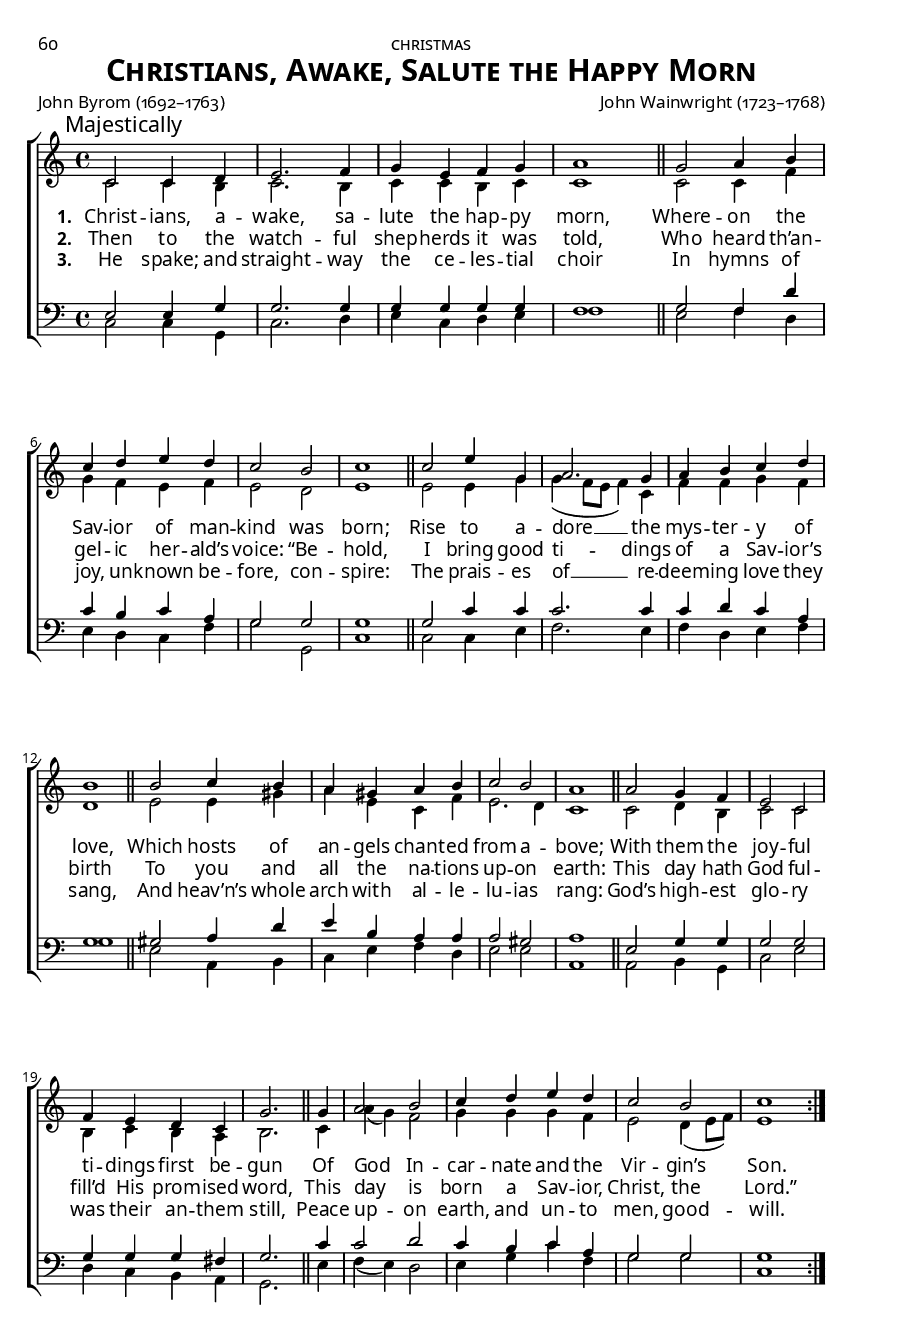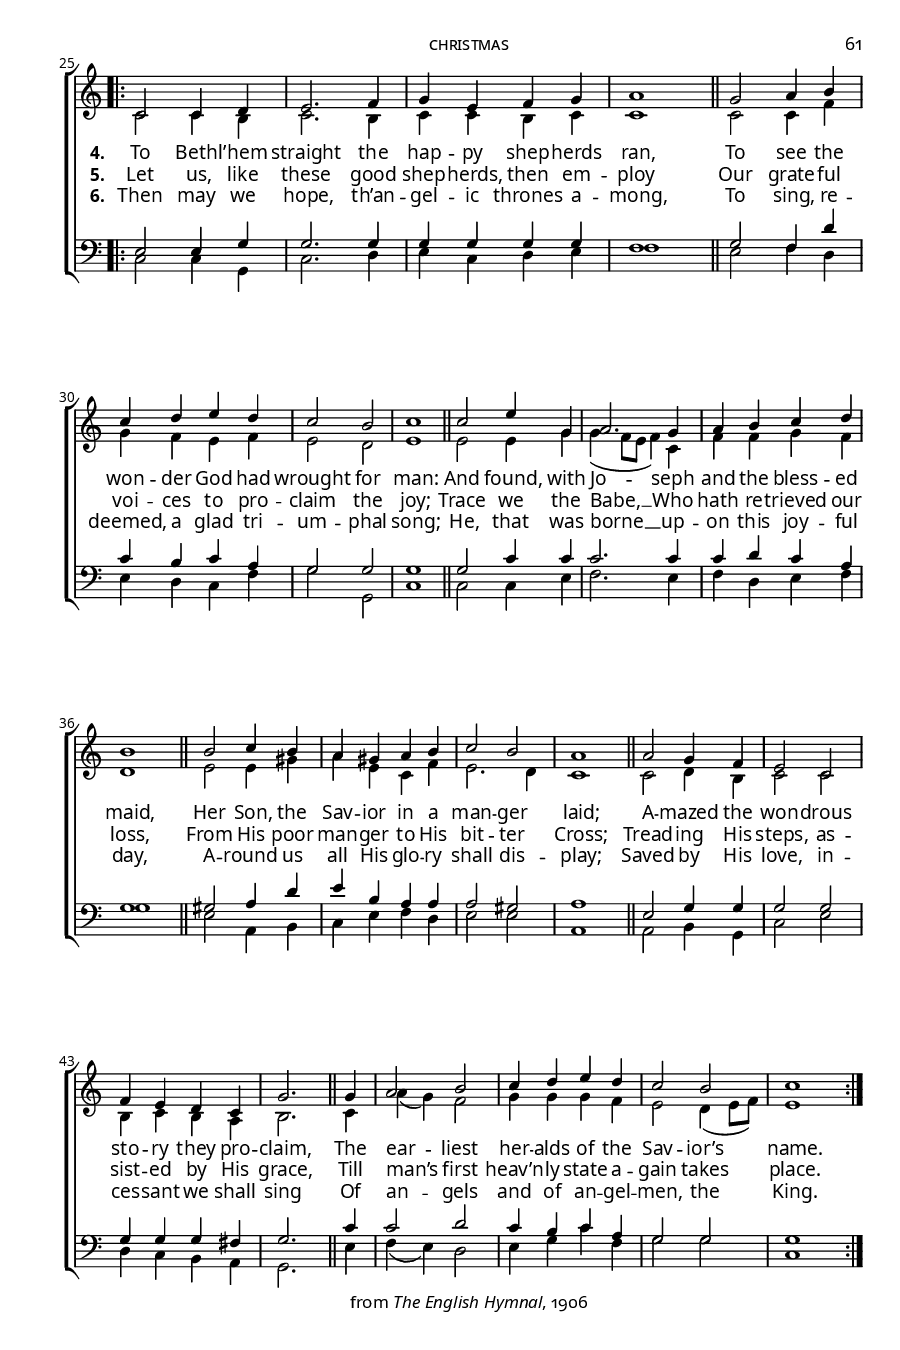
\version "2.14.2"
\include "util.ly"
\header {
  title = \markup{\override #'(font-name . "Garamond Premier Pro Semibold"){ \abs-fontsize #15 \smallCapsOldStyle"Christians, Awake, Salute the Happy Morn"}}
  poet = \markup\oldStyleNum"John Byrom (1692–1763)"
  composer = \markup\oldStyleNum"John Wainwright (1723–1768)"
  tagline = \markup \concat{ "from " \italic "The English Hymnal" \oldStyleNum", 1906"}
}
\paper {
  paper-height = 9\in
  paper-width = 6\in
  indent = 0\in
  %system-system-spacing = #'((basic-distance . 10) (padding . 0))
  %system-system-spacing =
  %  #'((basic-distance . 0)
  %     (minimum-distance . 0)
  %     (padding . -1)
  %     (stretchability . 100))
  ragged-last-bottom = ##f
  ragged-bottom = ##f
  two-sided = ##t
  inner-margin = 0.5\in
  outer-margin = 0.25\in
  top-margin = 0.25\in
  bottom-margin = 0.25\in
  first-page-number = #060
  print-first-page-number = ##t
  headerLine = \markup{\override #'(font-name . "Garamond Premier Pro") \smallCapsOldStyle"christmas"}
  oddHeaderMarkup = \markup\fill-line{
     \override #'(font-name . "Garamond Premier Pro")\abs-fontsize #8.5
     \combine 
        \fill-line{"" \if \should-print-page-number
        \oldStylePageNum""
        }
        \fill-line{\headerLine}
  }
  evenHeaderMarkup = \markup {
     \override #'(font-name . "Garamond Premier Pro")\abs-fontsize #8.5
     \combine
        \if \should-print-page-number
        \oldStylePageNum""
        \fill-line{\headerLine}
  }
}
#(set-global-staff-size 15) \paper{ #(define fonts (make-pango-font-tree "GoudyOlSt BT" "Garamond Premier Pro" "Garamond Premier Pro" (/ 15 20))) }
global = {
  \key c \major
  \time 4/4
  \override DynamicLineSpanner #'staff-padding = #0.0
  \override DynamicLineSpanner #'Y-extent = #'(0 . 0)
}

sopMusic = \relative c' {
  \repeat volta 3 {
    c2 c4 d |
    e2. f4 |
    g e f g |
    a1 \bar "||"
    g2 a4 b |
    
    c d e d |
    c2 b |
    c1 \bar "||"
    c2 e4 g, |
    a2. g4 |
    a b c d |
    b1 \bar "||"
    
    b2 c4 b |
    a gis a b |
    c2 b |
    a1 \bar "||"
    a2 g4 f |
    e2 c |
    
    f4 e d c |
    g'2. \bar"||" g4 |
    a2 b |
    c4 d e d |
    c2 b |
    c1 \break
  }
}
sopWords = \lyricmode {
  
}

altoMusic = \relative c' {
  c2 c4 b |
  c2. b4 |
  c c b c |
  c1 |
  c2 c4 f |
  
  g f e f |
  e2 d |
  e1 |
  e2 e4 g |
  g( f8[ e] f4) c4 |
  f f g f |
  d1 |
  
  e2 e4 gis |
  a e c f |
  e2. d4 |
  c1 |
  c2 d4 b |
  c2 c |
  
  b4 c b a |
  b2. c4 |
  a'( g) f2 |
  g4 g g f |
  e2 d4( e8[ f]) |
  e1
}
altoWords = \lyricmode {
  \dropLyricsVII
  \set stanza = #"1. "
  \set associatedVoice = "altos"
  Christ -- ians, a -- wake, sa -- lute the hap -- py morn,
  Where -- on the Sav -- ior of man -- kind was born;
  Rise to a -- dore __ the mys -- ter -- y of love,
  \unset associatedVoice
  Which hosts of an -- gels chant -- ed from a -- bove;
  With them the joy -- ful ti -- dings first be -- gun
  Of God In -- car -- nate and the Vir -- gin’s Son.
  
  \set stanza = #"4. "
  \set associatedVoice = "altos"
  To Beth -- l’hem straight the hap -- py shep -- herds ran,
  To see the won -- der God had wrought for man:
  And found, with Jo -- seph and the bless -- ed maid,
  \unset associatedVoice
  Her Son, the Sav -- ior in a man -- ger laid;
  A -- mazed the won -- drous sto -- ry they pro -- claim,
  The ear -- liest her -- alds of the Sav -- ior’s name.
}
altoWordsII = \lyricmode {
  \dropLyricsVII
  \set stanza = #"2. "
  \set associatedVoice = "altos"
  Then to the watch -- ful shep -- herds it was told,
  Who heard th’an -- gel -- ic her -- ald’s voice: “Be -- hold,
  I bring good ti -- dings of a Sav -- ior’s birth
  \unset associatedVoice
  To you and all the na -- tions up -- on earth:
  This day hath God ful -- fill’d His prom -- ised word,
  This day is born a Sav -- ior, Christ, the Lord.”
  
  \set stanza = #"5. "
  \set associatedVoice = "altos"
  Let us, like these good shep -- herds, then em -- ploy
  Our grate -- ful voi -- ces to pro -- claim the joy;
  Trace we the Babe, __ Who hath re -- trieved our loss,
  \unset associatedVoice
  From His poor man -- ger to His bit -- ter Cross;
  Tread -- ing His steps, as -- sist -- ed by His grace,
  Till man’s first heav’n -- ly state a -- gain takes place.
}
altoWordsIII = \lyricmode {
  \dropLyricsVII
  \set stanza = #"3. "
  \set associatedVoice = "altos"
  He spake; and straight -- way the ce -- les -- tial choir
  In hymns of joy, un -- known be -- fore, con -- spire:
  The prais -- es of __ re -- deem -- ing love they sang,
  \unset associatedVoice
  And heav’n’s whole arch with al -- le -- lu -- ias rang:
  God’s high -- est glo -- ry was their an -- them still,
  Peace up -- on earth, and un -- to men, good -- will.
  
  \set stanza = #"6. "
  \set associatedVoice = "altos"
  Then may we hope, th’an -- gel -- ic thrones a -- mong,
  To sing, re -- deemed, a glad tri -- um -- phal song;
  He, that was borne __ up -- on this joy -- ful day,
  \unset associatedVoice
  A -- round us all His glo -- ry shall dis -- play;
  Saved by His love, in -- ces -- sant we shall sing
  Of an -- gels and of an -- gel -- men, the King.
}
altoWordsIV = \lyricmode {
}
altoWordsV = \lyricmode {
}
altoWordsVI = \lyricmode {
}

tenorMusic = \relative c {
  e2 e4 g |
  g2. g4 |
  g g g g |
  f1 |
  g2 f4 d' |
  
  c b c a |
  g2 g |
  g1 |
  g2 c4 c |
  c2. c4 |
  c d c a |
  g1 |
  
  gis2 a4 d |
  e b a a |
  a2 gis |
  a1 |
  e2 g4 g |
  g2 g |
  
  g4 g g fis |
  g2. c4 |
  c2 d |
  c4 b c a |
  g2 g |
  g1
}
tenorWords = \lyricmode {

}

bassMusic = \relative c {
  c2 c4 g |
  c2. d4 |
  e c d e |
  f1 |
  e2 f4 d |
  e d c f |
  g2 g, |
  c1 |
  c2 c4 e |
  f2. e4 |
  f d e f |
  g1 |
  
  e2 a,4 b |
  c e f d |
  e2 e |
  a,1 |
  a2 b4 g |
  c2 e |
  
  d4 c b a |
  g2. e'4 |
  f( e) d2 |
  e4 g c f, |
  g2 g |
  c,1
}
bassWords = \lyricmode {

}

\score {
  <<
   \new ChoirStaff <<
%    \new Lyrics = sopranos \with { \override VerticalAxisGroup #'nonstaff-relatedstaff-spacing = #'((basic-distance . 1)) }
    \new Staff = women <<
      \new Voice = "sopranos" { \voiceOne << \global {\once \override Score.RehearsalMark #'self-alignment-X = #LEFT \mark "Majestically" \sopMusic \sopMusic} >> }
      \new Voice = "altos" { \voiceTwo << \global \repeat unfold 2 \altoMusic >> }
    >>
    \new Lyrics \with { alignAboveContext = #"women" \override VerticalAxisGroup #'nonstaff-relatedstaff-spacing = #'((basic-distance . 1))} \lyricsto "sopranos" \sopWords
   \new Staff = men <<
      \clef bass
      \new Voice = "tenors" { \voiceOne << \global \repeat unfold 2 \tenorMusic >> }
      \new Voice = "basses" { \voiceTwo << \global \repeat unfold 2 \bassMusic >> }
    >>
    \new Lyrics = "altosVI"  \with { alignBelowContext = #"women" 
      \override VerticalAxisGroup #'nonstaff-relatedstaff-spacing = #'((basic-distance . 1))
      } \lyricsto "basses" \altoWordsVI
    \new Lyrics = "altosV"  \with { alignBelowContext = #"women" 
      \override VerticalAxisGroup #'nonstaff-relatedstaff-spacing = #'((basic-distance . 1))
      } \lyricsto "basses" \altoWordsV
    \new Lyrics = "altosIV"  \with { alignBelowContext = #"women" 
      \override VerticalAxisGroup #'nonstaff-relatedstaff-spacing = #'((basic-distance . 1))
      } \lyricsto "basses" \altoWordsIV
    \new Lyrics = "altosIII"  \with { alignBelowContext = #"women" 
      \override VerticalAxisGroup #'nonstaff-relatedstaff-spacing = #'((basic-distance . 1))
      } \lyricsto "basses" \altoWordsIII
    \new Lyrics = "altosII"  \with { alignBelowContext = #"women" 
      \override VerticalAxisGroup #'nonstaff-relatedstaff-spacing = #'((basic-distance . 1))
      } \lyricsto "basses" \altoWordsII
    \new Lyrics = "altos"  \with { alignBelowContext = #"women" 
      \override VerticalAxisGroup #'nonstaff-relatedstaff-spacing = #'((basic-distance . 1))
      } \lyricsto "basses" \altoWords
    \new Lyrics \with { alignAboveContext = #"men" \override VerticalAxisGroup #'nonstaff-relatedstaff-spacing = #'((basic-distance . 1)) } \lyricsto "tenors" \tenorWords
    \new Lyrics \with { alignBelowContext = #"men" \override VerticalAxisGroup #'nonstaff-relatedstaff-spacing = #'((basic-distance . 1)) } \lyricsto "basses" \bassWords
  >>
%    \new PianoStaff << \new Staff { \new Voice { \pianoRH } } \new Staff { \clef "bass" \pianoLH } >>
  >>
  \layout {
    \context {
      \Score
%      \override SpacingSpanner #'base-shortest-duration = #(ly:make-moment 1 2)
%      \override SpacingSpanner #'common-shortest-duration = #(ly:make-moment 1 2)
    }
    \context {
      % Remove all empty staves
      % \Staff \RemoveEmptyStaves \override VerticalAxisGroup #'remove-first = ##t
    }
    \context {
      \Lyrics
      \override LyricText #'X-offset = #center-on-word
    }
  }
  \midi {
    \tempo 4 = 135
    \set Staff.midiInstrument = "piccolo"
  
    \context {
      \Voice
      \remove "Dynamic_performer"
    }
  }
}
